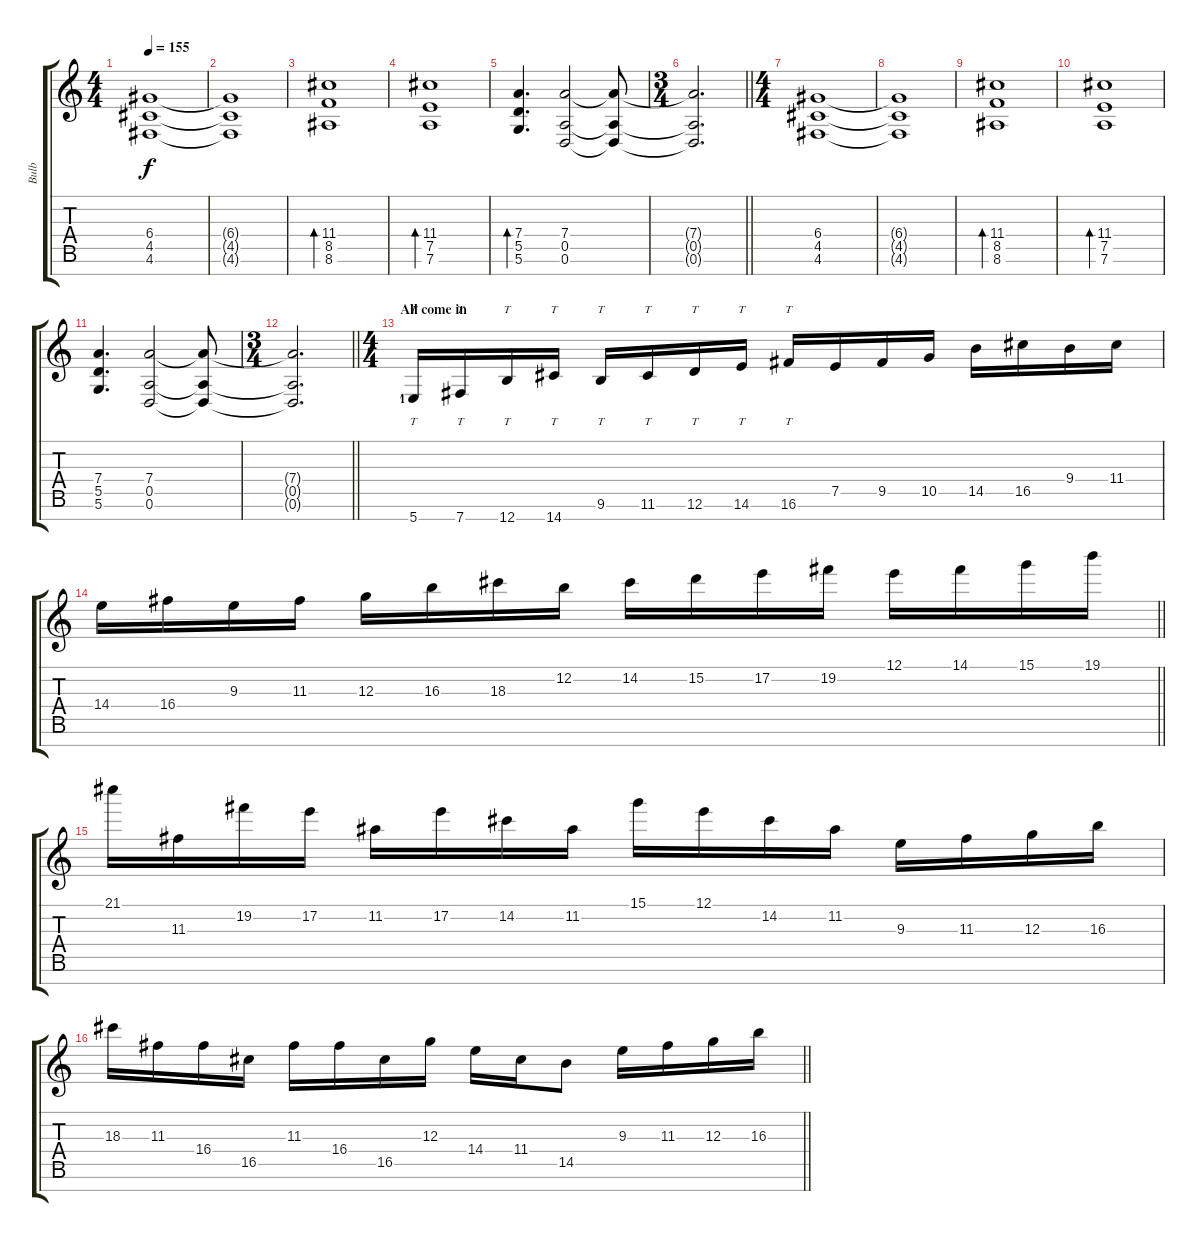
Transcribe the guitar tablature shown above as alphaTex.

\track ("Bulb" "Bulb") {instrument distortionguitar}
\staff {score tabs}
\tuning (E4 B3 G3 D3 A2 D2 B1) {hide}
\ts (4 4)
\tempo 155
\clef g2
\ks c
(6.4 4.5 4.6).1{dy f} |
(6.4{t} 4.5{t} 4.6{t}).1 |
(11.4 8.5 8.6).1{bd 480} |
(11.4 7.5 7.6).1{bd 480} |
(7.4 5.5 5.6).4{d bd 60} (7.4 0.5 0.6).2 (7.4{t} 0.5{t} 0.6{t}).8 |
\ts (3 4)
\barLineRight lightlight
(7.4{t} 0.5{t} 0.6{t}).2{d} |
\ts (4 4)
(6.4 4.5 4.6).1 |
(6.4{t} 4.5{t} 4.6{t}).1 |
(11.4 8.5 8.6).1{bd 480} |
(11.4 7.5 7.6).1{bd 480} |
(7.4 5.5 5.6).4{d} (7.4 0.5 0.6).2 (7.4{t} 0.5{t} 0.6{t}).8 |
\ts (3 4)
\barLineRight lightlight
(7.4{t} 0.5{t} 0.6{t}).2{d} |
\ts (4 4)
\section ("" "All come in")
5.7{lf 2}.16{tt} 7.7.16{tt} 12.7.16{tt} 14.7.16{tt} 9.6.16{tt} 11.6.16{tt} 12.6.16{tt} 14.6.16{tt} 16.6.16{tt} 7.5.16 9.5.16 10.5.16 14.5.16 16.5.16 9.4.16 11.4.16 |
\barLineRight lightlight
14.4.16 16.4.16 9.3.16 11.3.16 12.3.16 16.3.16 18.3.16 12.2.16 14.2.16 15.2.16 17.2.16 19.2.16 12.1.16 14.1.16 15.1.16 19.1.16 |
21.1.16 11.3.16 19.2.16 17.2.16 11.2.16 17.2.16 14.2.16 11.2.16 15.1.16 12.1.16 14.2.16 11.2.16 9.3.16 11.3.16 12.3.16 16.3.16 |
\barLineRight lightlight
18.3.16 11.3.16 16.4.16 16.5.16 11.3.16 16.4.16 16.5.16 12.3.16 14.4.16 11.4.16 14.5.8 9.3.16 11.3.16 12.3.16 16.3.16
